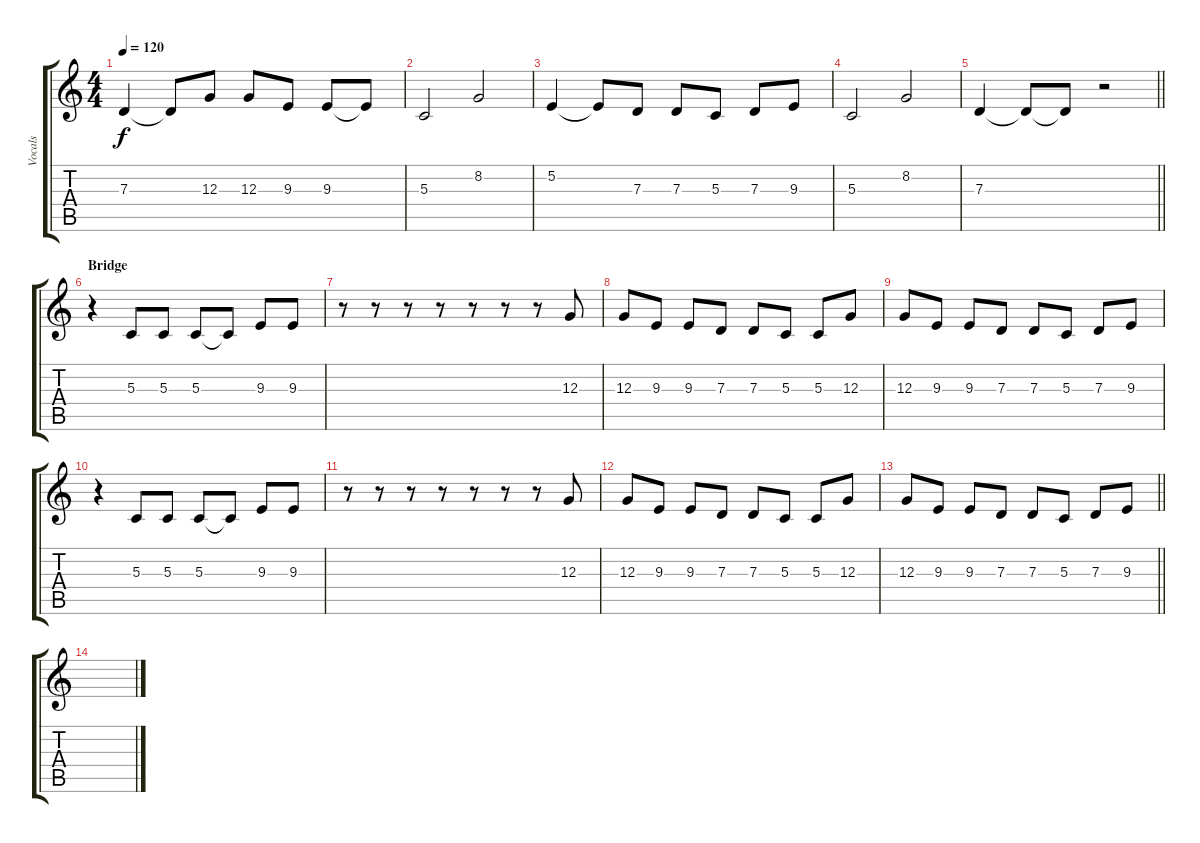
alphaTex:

\track ("Vocals" "Vocals") {instrument clarinet}
\staff {score tabs}
\tuning (E4 B3 G3 D3 A2 E2) {hide}
\ts (4 4)
\tempo 120
\clef g2
\ks c
7.3.4{dy f} 7.3{t}.8 12.3.8 12.3.8 9.3.8 9.3.8 9.3{t}.8 |
5.3.2 8.2.2 |
5.2.4 5.2{t}.8 7.3.8 7.3.8 5.3.8 7.3.8 9.3.8 |
5.3.2 8.2.2 |
\barLineRight lightlight
7.3.4 7.3{t}.8 7.3{t}.8 r.2 |
\section ("" "Bridge")
r.4 5.3.8 5.3.8 5.3.8 5.3{t}.8 9.3.8 9.3.8 |
r.8 r.8 r.8 r.8 r.8 r.8 r.8 12.3.8 |
12.3.8 9.3.8 9.3.8 7.3.8 7.3.8 5.3.8 5.3.8 12.3.8 |
12.3.8 9.3.8 9.3.8 7.3.8 7.3.8 5.3.8 7.3.8 9.3.8 |
r.4 5.3.8 5.3.8 5.3.8 5.3{t}.8 9.3.8 9.3.8 |
r.8 r.8 r.8 r.8 r.8 r.8 r.8 12.3.8 |
12.3.8 9.3.8 9.3.8 7.3.8 7.3.8 5.3.8 5.3.8 12.3.8 |
\barLineRight lightlight
12.3.8 9.3.8 9.3.8 7.3.8 7.3.8 5.3.8 7.3.8 9.3.8 |
\section ("" "")
